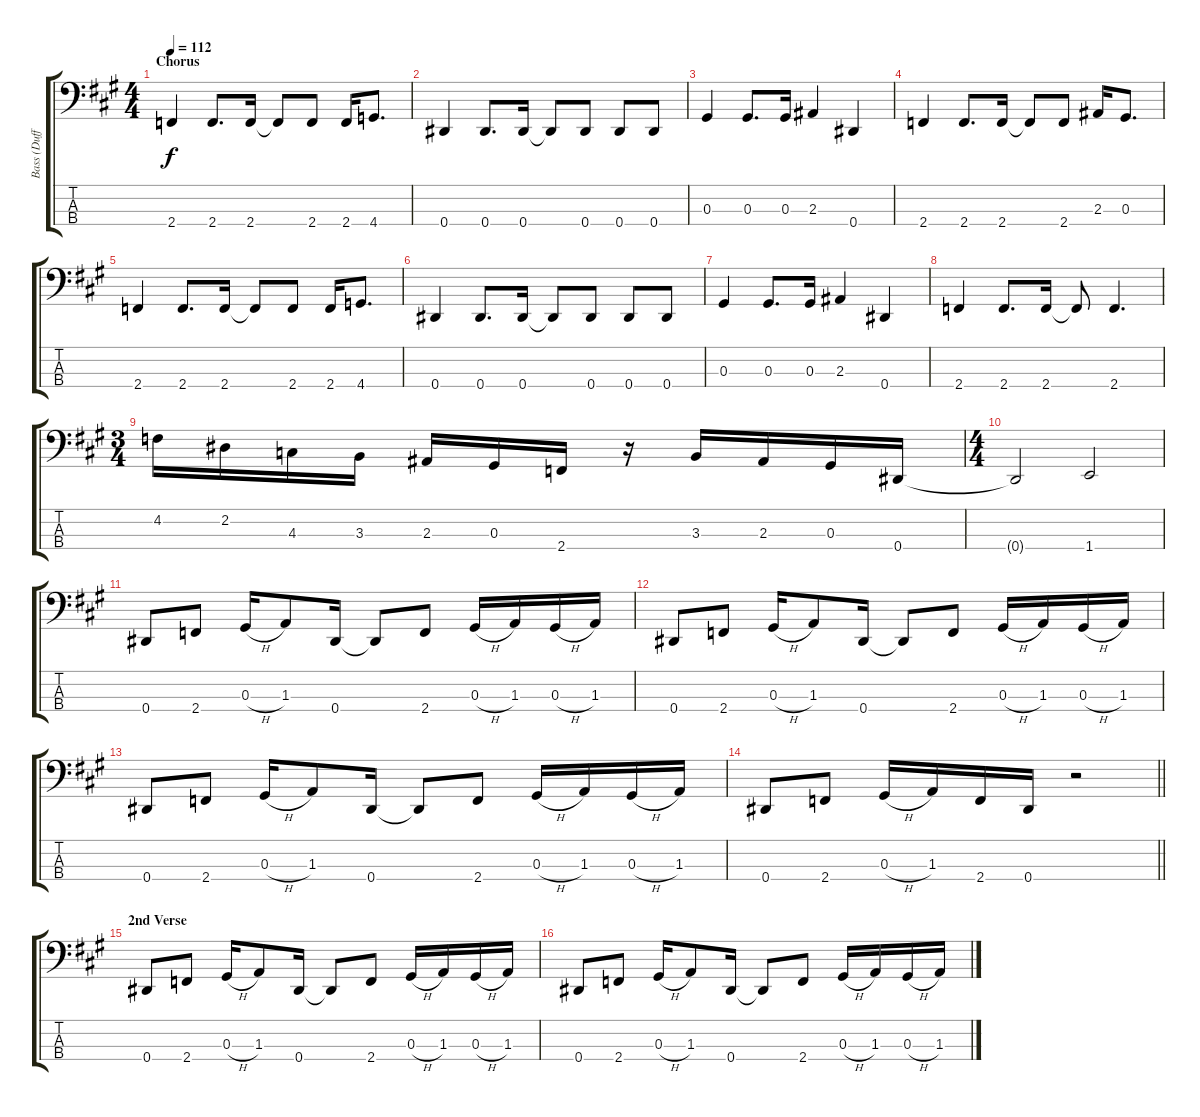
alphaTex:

\track ("Bass (Duff)" "Bass (Duff") {instrument electricbasspick}
\staff {score tabs}
\tuning (Gb2 Db2 Ab1 Eb1) {hide}
\ts (4 4)
\section ("" "Chorus")
\tempo 112
\clef f4
\ks f#minor
2.4.4{dy f} 2.4.8{d} 2.4.16 2.4{t}.8 2.4.8 2.4.16 4.4.8{d} |
0.4.4 0.4.8{d} 0.4.16 0.4{t}.8 0.4.8 0.4.8 0.4.8 |
0.3.4 0.3.8{d} 0.3.16 2.3.4 0.4.4 |
2.4.4 2.4.8{d} 2.4.16 2.4{t}.8 2.4.8 2.3.16 0.3.8{d} |
2.4.4 2.4.8{d} 2.4.16 2.4{t}.8 2.4.8 2.4.16 4.4.8{d} |
0.4.4 0.4.8{d} 0.4.16 0.4{t}.8 0.4.8 0.4.8 0.4.8 |
0.3.4 0.3.8{d} 0.3.16 2.3.4 0.4.4 |
2.4.4 2.4.8{d} 2.4.16 2.4{t}.8 2.4.4{d} |
\ts (3 4)
4.2.16 2.2.16 4.3.16 3.3.16 2.3.16 0.3.16 2.4.16 r.16 3.3.16 2.3.16 0.3.16 0.4.16 |
\ts (4 4)
0.4{t}.2 1.4.2 |
0.4.8 2.4.8 0.3{h}.16 1.3.8 0.4.16 0.4{t}.8 2.4.8 0.3{h}.16 1.3.16 0.3{h}.16 1.3.16 |
0.4.8 2.4.8 0.3{h}.16 1.3.8 0.4.16 0.4{t}.8 2.4.8 0.3{h}.16 1.3.16 0.3{h}.16 1.3.16 |
0.4.8 2.4.8 0.3{h}.16 1.3.8 0.4.16 0.4{t}.8 2.4.8 0.3{h}.16 1.3.16 0.3{h}.16 1.3.16 |
\barLineRight lightlight
0.4.8 2.4.8 0.3{h}.16 1.3.16 2.4.16 0.4.16 r.2 |
\section ("" "2nd Verse")
0.4.8 2.4.8 0.3{h}.16 1.3.8 0.4.16 0.4{t}.8 2.4.8 0.3{h}.16 1.3.16 0.3{h}.16 1.3.16 |
0.4.8 2.4.8 0.3{h}.16 1.3.8 0.4.16 0.4{t}.8 2.4.8 0.3{h}.16 1.3.16 0.3{h}.16 1.3.16
